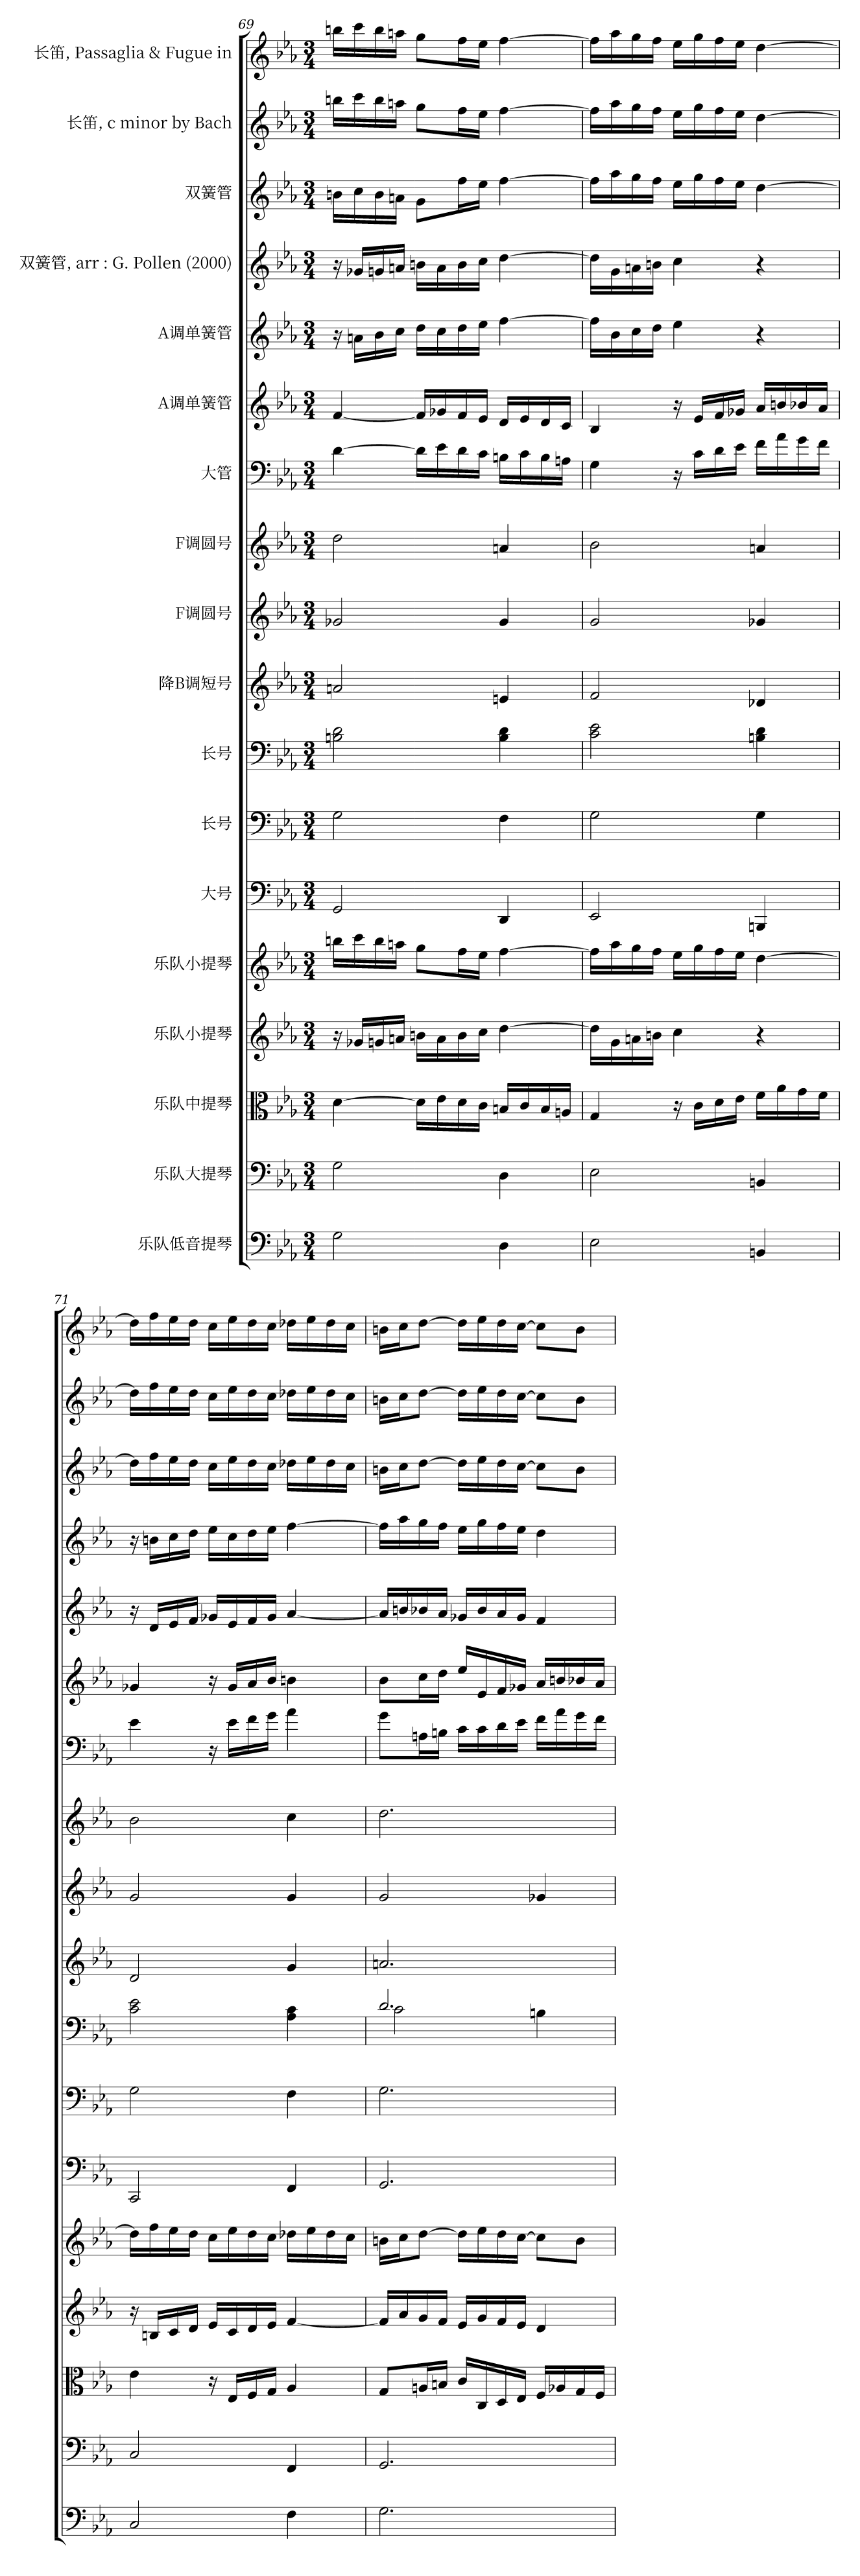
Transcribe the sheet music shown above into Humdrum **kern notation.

**kern	**kern	**kern	**kern	**kern	**kern	**kern	**kern	**kern	**kern	**kern	**kern	**kern	**kern	**kern	**kern	**kern	**kern
*part18	*part17	*part16	*part15	*part14	*part13	*part12	*part11	*part10	*part9	*part8	*part7	*part6	*part5	*part4	*part3	*part2	*part1
*staff18	*staff17	*staff16	*staff15	*staff14	*staff13	*staff12	*staff11	*staff10	*staff9	*staff8	*staff7	*staff6	*staff5	*staff4	*staff3	*staff2	*staff1
*I"乐队低音提琴	*I"乐队大提琴	*I"乐队中提琴	*I"乐队小提琴	*I"乐队小提琴	*I"大号	*I"长号	*I"长号	*I"降B调短号	*I"F调圆号	*I"F调圆号	*I"大管	*I"A调单簧管	*I"A调单簧管	*I"双簧管, arr :  G. Pollen (2000)	*I"双簧管	*I"长笛, c minor by Bach	*I"长笛, Passaglia &amp; Fugue in
!!LO:PB:g=z
*clefF4	*clefF4	*clefC3	*clefG2	*clefG2	*clefF4	*clefF4	*clefF4	*clefG2	*clefG2	*clefG2	*clefF4	*clefG2	*clefG2	*clefG2	*clefG2	*clefG2	*clefG2
*ITrd7c12	*	*	*	*	*	*	*	*ITrd1c2	*ITrd4c7	*ITrd4c7	*	*ITrd2c3	*ITrd2c3	*	*	*	*
*k[b-e-a-]	*k[b-e-a-]	*k[b-e-a-]	*k[b-e-a-]	*k[b-e-a-]	*k[b-e-a-]	*k[b-e-a-]	*k[b-e-a-]	*k[b-e-a-d-g-]	*k[b-e-a-d-]	*k[b-e-a-d-]	*k[b-e-a-]	*k[]	*k[]	*k[b-e-a-]	*k[b-e-a-]	*k[b-e-a-]	*k[b-e-a-]
*M3/4	*M3/4	*M3/4	*M3/4	*M3/4	*M3/4	*M3/4	*M3/4	*M3/4	*M3/4	*M3/4	*M3/4	*M3/4	*M3/4	*M3/4	*M3/4	*M3/4	*M3/4
=69	=69	=69	=69	=69	=69	=69	=69	=69	=69	=69	=69	=69	=69	=69	=69	=69	=69
2GG\	2G\	[4d\	16r	16bbn\LL	2GG/	2G\	2Bn\ 2d\	2gn/	2c-X/	2g\	[4d\	[4d/	16r	16r	16bn\LL	16bbn\LL	16bbn\LL
.	.	.	16g-X/LL	16ccc\	.	.	.	.	.	.	.	.	16f#X\LL	16g-X/LL	16cc\	16ccc\	16ccc\
.	.	.	16gn/	16bb\	.	.	.	.	.	.	.	.	16g\	16gn/	16b\	16bb\	16bb\
.	.	.	16an/JJ	16aan\JJ	.	.	.	.	.	.	.	.	16a\JJ	16an/JJ	16an\JJ	16aan\JJ	16aan\JJ
.	.	16d\LL]	16bn\LL	8gg\L	.	.	.	.	.	.	16d\LL]	16d/LL]	16b\LL	16bn\LL	8g\L	8gg\L	8gg\L
.	.	16e-\	16a\	.	.	.	.	.	.	.	16e-\	16e-X/	16a\	16a\	.	.	.
.	.	16d\	16b\	16ff\L	.	.	.	.	.	.	16d\	16d/	16b\	16b\	16ff\L	16ff\L	16ff\L
.	.	16c\JJ	16cc\JJ	16ee-\JJ	.	.	.	.	.	.	16c\JJ	16c/JJ	16cc\JJ	16cc\JJ	16ee-\JJ	16ee-\JJ	16ee-\JJ
4DD\	4D\	16Bn/LL	[4dd\	[4ff\	4DD/	4F\	4B\ 4d\	4dn/	4c-/	4dn/	16Bn\LL	16B/LL	[4dd\	[4dd\	[4ff\	[4ff\	[4ff\
.	.	16c/	.	.	.	.	.	.	.	.	16c\	16c/	.	.	.	.	.
.	.	16B/	.	.	.	.	.	.	.	.	16B\	16B/	.	.	.	.	.
.	.	16An/JJ	.	.	.	.	.	.	.	.	16An\JJ	16A/JJ	.	.	.	.	.
=70	=70	=70	=70	=70	=70	=70	=70	=70	=70	=70	=70	=70	=70	=70	=70	=70	=70
2EE-\	2E-\	4G/	16dd\LL]	16ff\LL]	2EE-/	2G\	2c\ 2e-\	2e-/	2c/	2e-\	4G\	4G/	16dd\LL]	16dd\LL]	16ff\LL]	16ff\LL]	16ff\LL]
.	.	.	16g\	16aa-\	.	.	.	.	.	.	.	.	16g\	16g\	16aa-\	16aa-\	16aa-\
.	.	.	16an\	16gg\	.	.	.	.	.	.	.	.	16a\	16an\	16gg\	16gg\	16gg\
.	.	.	16bn\JJ	16ff\JJ	.	.	.	.	.	.	.	.	16b\JJ	16bn\JJ	16ff\JJ	16ff\JJ	16ff\JJ
.	.	16r	4cc\	16ee-\LL	.	.	.	.	.	.	16r	16r	4cc\	4cc\	16ee-\LL	16ee-\LL	16ee-\LL
.	.	16c\LL	.	16gg\	.	.	.	.	.	.	16c\LL	16c/LL	.	.	16gg\	16gg\	16gg\
.	.	16d\	.	16ff\	.	.	.	.	.	.	16d\	16d/	.	.	16ff\	16ff\	16ff\
.	.	16e-\JJ	.	16ee-\JJ	.	.	.	.	.	.	16e-\JJ	16e-X/JJ	.	.	16ee-\JJ	16ee-\JJ	16ee-\JJ
4BBBn/	4BBn/	16f\LL	4r	[4dd\	4BBBn/	4G\	4Bn\ 4d\	4c-X/	4c-X/	4dn/	16f\LL	16f/LL	4r	4r	[4dd\	[4dd\	[4dd\
.	.	16a-\	.	.	.	.	.	.	.	.	16a-\	16g#X/	.	.	.	.	.
.	.	16g\	.	.	.	.	.	.	.	.	16g\	16gn/	.	.	.	.	.
.	.	16f\JJ	.	.	.	.	.	.	.	.	16f\JJ	16f/JJ	.	.	.	.	.
!!LO:PB:g=z
=71	=71	=71	=71	=71	=71	=71	=71	=71	=71	=71	=71	=71	=71	=71	=71	=71	=71
2CC/	2C/	4e-\	16r	16dd\LL]	2CC/	2G\	2c\ 2e-\	2c/	2c/	2e-\	4e-\	4e-X/	16r	16r	16dd\LL]	16dd\LL]	16dd\LL]
.	.	.	16Bn/LL	16ff\	.	.	.	.	.	.	.	.	16B/LL	16bn\LL	16ff\	16ff\	16ff\
.	.	.	16c/	16ee-\	.	.	.	.	.	.	.	.	16c/	16cc\	16ee-\	16ee-\	16ee-\
.	.	.	16d/JJ	16dd\JJ	.	.	.	.	.	.	.	.	16d/JJ	16dd\JJ	16dd\JJ	16dd\JJ	16dd\JJ
.	.	16r	16e-/LL	16cc\LL	.	.	.	.	.	.	16r	16r	16e-X/LL	16ee-\LL	16cc\LL	16cc\LL	16cc\LL
.	.	16E-/LL	16c/	16ee-\	.	.	.	.	.	.	16e-\LL	16e-/LL	16c/	16cc\	16ee-\	16ee-\	16ee-\
.	.	16F/	16d/	16dd\	.	.	.	.	.	.	16f\	16f/	16d/	16dd\	16dd\	16dd\	16dd\
.	.	16G/JJ	16e-/JJ	16cc\JJ	.	.	.	.	.	.	16g\JJ	16g/JJ	16e-/JJ	16ee-\JJ	16cc\JJ	16cc\JJ	16cc\JJ
4FF\	4FF/	4A-/	[4f/	16dd-X\LL	4FF/	4F\	4A-\ 4c\	4f/	4c/	4f\	4a-\	4g#X\	[4f/	[4ff\	16dd-X\LL	16dd-X\LL	16dd-X\LL
.	.	.	.	16ee-\	.	.	.	.	.	.	.	.	.	.	16ee-\	16ee-\	16ee-\
.	.	.	.	16dd-\	.	.	.	.	.	.	.	.	.	.	16dd-\	16dd-\	16dd-\
.	.	.	.	16cc\JJ	.	.	.	.	.	.	.	.	.	.	16cc\JJ	16cc\JJ	16cc\JJ
=72	=72	=72	=72	=72	=72	=72	=72	=72	=72	=72	=72	=72	=72	=72	=72	=72	=72
*	*	*	*	*	*	*	*^	*	*	*	*	*	*	*	*	*	*
2.GG\	2.GG/	8G/L	16f/LL]	16bn\LL	2.GG/	2.G\	2.d/	2c\	2.gn/	2c/	2.g\	8g\L	8g\L	16f/LL]	16ff\LL]	16bn\LL	16bn\LL	16bn\LL
.	.	.	16a-/	16cc\J	.	.	.	.	.	.	.	.	.	16g#X/	16aa-\	16cc\J	16cc\J	16cc\J
.	.	16An/L	16g/	[8dd\J	.	.	.	.	.	.	.	16An\L	16a\L	16gn/	16gg\	[8dd\J	[8dd\J	[8dd\J
.	.	16Bn/JJ	16f/JJ	.	.	.	.	.	.	.	.	16Bn\JJ	16b\JJ	16f/JJ	16ff\JJ	.	.	.
.	.	16c/LL	16e-/LL	16dd\LL]	.	.	.	.	.	.	.	16c\LL	16cc/LL	16e-X/LL	16ee-\LL	16dd\LL]	16dd\LL]	16dd\LL]
.	.	16C/	16g/	16ee-\	.	.	.	.	.	.	.	16c\	16c/	16g/	16gg\	16ee-\	16ee-\	16ee-\
.	.	16D/	16f/	16dd\	.	.	.	.	.	.	.	16d\	16d/	16f/	16ff\	16dd\	16dd\	16dd\
.	.	16E-/JJ	16e-/JJ	[16cc\JJ	.	.	.	.	.	.	.	16e-\JJ	16e-X/JJ	16e-/JJ	16ee-\JJ	[16cc\JJ	[16cc\JJ	[16cc\JJ
.	.	16F/LL	4d/	8cc\L]	.	.	.	4Bn\	.	4c-X/	.	16f\LL	16f/LL	4d/	4dd\	8cc\L]	8cc\L]	8cc\L]
.	.	16A-X/	.	.	.	.	.	.	.	.	.	16a-\	16g#X/	.	.	.	.	.
.	.	16G/	.	8b\J	.	.	.	.	.	.	.	16g\	16gn/	.	.	8b\J	8b\J	8b\J
.	.	16F/JJ	.	.	.	.	.	.	.	.	.	16f\JJ	16f/JJ	.	.	.	.	.
*	*	*	*	*	*	*	*v	*v	*	*	*	*	*	*	*	*	*	*
=	=	=	=	=	=	=	=	=	=	=	=	=	=	=	=	=	=
*-	*-	*-	*-	*-	*-	*-	*-	*-	*-	*-	*-	*-	*-	*-	*-	*-	*-
